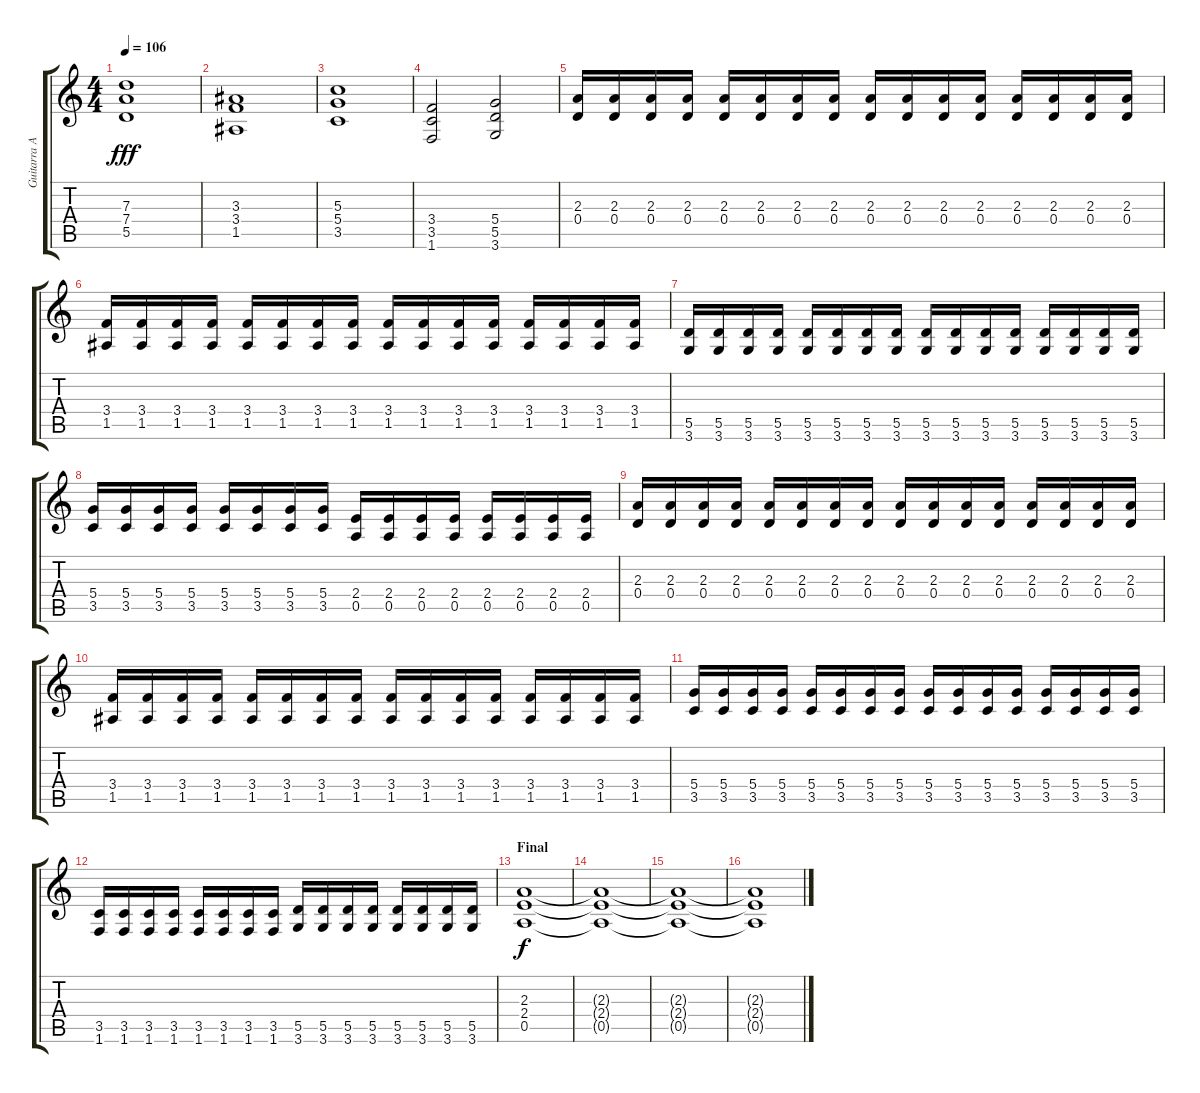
\track ("Guitarra Armonica" "Guitarra A") {instrument distortionguitar}
\staff {score tabs}
\tuning (E4 B3 G3 D3 A2 E2) {hide}
\ts (4 4)
\tempo 106
\clef g2
\ks c
(7.3 7.4 5.5).1{dy fff} |
(3.3 3.4 1.5).1 |
(5.3 5.4 3.5).1 |
(3.4 3.5 1.6).2 (5.4 5.5 3.6).2 |
(2.3 0.4).16{volume 14 instrument distortionguitar} (2.3 0.4).16 (2.3 0.4).16 (2.3 0.4).16 (2.3 0.4).16 (2.3 0.4).16 (2.3 0.4).16 (2.3 0.4).16 (2.3 0.4).16 (2.3 0.4).16 (2.3 0.4).16 (2.3 0.4).16 (2.3 0.4).16 (2.3 0.4).16 (2.3 0.4).16 (2.3 0.4).16 |
(3.4 1.5).16 (3.4 1.5).16 (3.4 1.5).16 (3.4 1.5).16 (3.4 1.5).16 (3.4 1.5).16 (3.4 1.5).16 (3.4 1.5).16 (3.4 1.5).16 (3.4 1.5).16 (3.4 1.5).16 (3.4 1.5).16 (3.4 1.5).16 (3.4 1.5).16 (3.4 1.5).16 (3.4 1.5).16 |
(5.5 3.6).16 (5.5 3.6).16 (5.5 3.6).16 (5.5 3.6).16 (5.5 3.6).16 (5.5 3.6).16 (5.5 3.6).16 (5.5 3.6).16 (5.5 3.6).16 (5.5 3.6).16 (5.5 3.6).16 (5.5 3.6).16 (5.5 3.6).16 (5.5 3.6).16 (5.5 3.6).16 (5.5 3.6).16 |
(5.4 3.5).16 (5.4 3.5).16 (5.4 3.5).16 (5.4 3.5).16 (5.4 3.5).16 (5.4 3.5).16 (5.4 3.5).16 (5.4 3.5).16 (2.4 0.5).16 (2.4 0.5).16 (2.4 0.5).16 (2.4 0.5).16 (2.4 0.5).16 (2.4 0.5).16 (2.4 0.5).16 (2.4 0.5).16 |
(2.3 0.4).16 (2.3 0.4).16 (2.3 0.4).16 (2.3 0.4).16 (2.3 0.4).16 (2.3 0.4).16 (2.3 0.4).16 (2.3 0.4).16 (2.3 0.4).16 (2.3 0.4).16 (2.3 0.4).16 (2.3 0.4).16 (2.3 0.4).16 (2.3 0.4).16 (2.3 0.4).16 (2.3 0.4).16 |
(3.4 1.5).16 (3.4 1.5).16 (3.4 1.5).16 (3.4 1.5).16 (3.4 1.5).16 (3.4 1.5).16 (3.4 1.5).16 (3.4 1.5).16 (3.4 1.5).16 (3.4 1.5).16 (3.4 1.5).16 (3.4 1.5).16 (3.4 1.5).16 (3.4 1.5).16 (3.4 1.5).16 (3.4 1.5).16 |
(5.4 3.5).16 (5.4 3.5).16 (5.4 3.5).16 (5.4 3.5).16 (5.4 3.5).16 (5.4 3.5).16 (5.4 3.5).16 (5.4 3.5).16 (5.4 3.5).16 (5.4 3.5).16 (5.4 3.5).16 (5.4 3.5).16 (5.4 3.5).16 (5.4 3.5).16 (5.4 3.5).16 (5.4 3.5).16 |
(3.5 1.6).16 (3.5 1.6).16 (3.5 1.6).16 (3.5 1.6).16 (3.5 1.6).16 (3.5 1.6).16 (3.5 1.6).16 (3.5 1.6).16 (5.5 3.6).16 (5.5 3.6).16 (5.5 3.6).16 (5.5 3.6).16 (5.5 3.6).16 (5.5 3.6).16 (5.5 3.6).16 (5.5 3.6).16 |
\section ("" "Final")
(2.3 2.4 0.5).1{dy f volume 10} |
(2.3{t} 2.4{t} 0.5{t}).1 |
(2.3{t} 2.4{t} 0.5{t}).1 |
(2.3{t} 2.4{t} 0.5{t}).1
